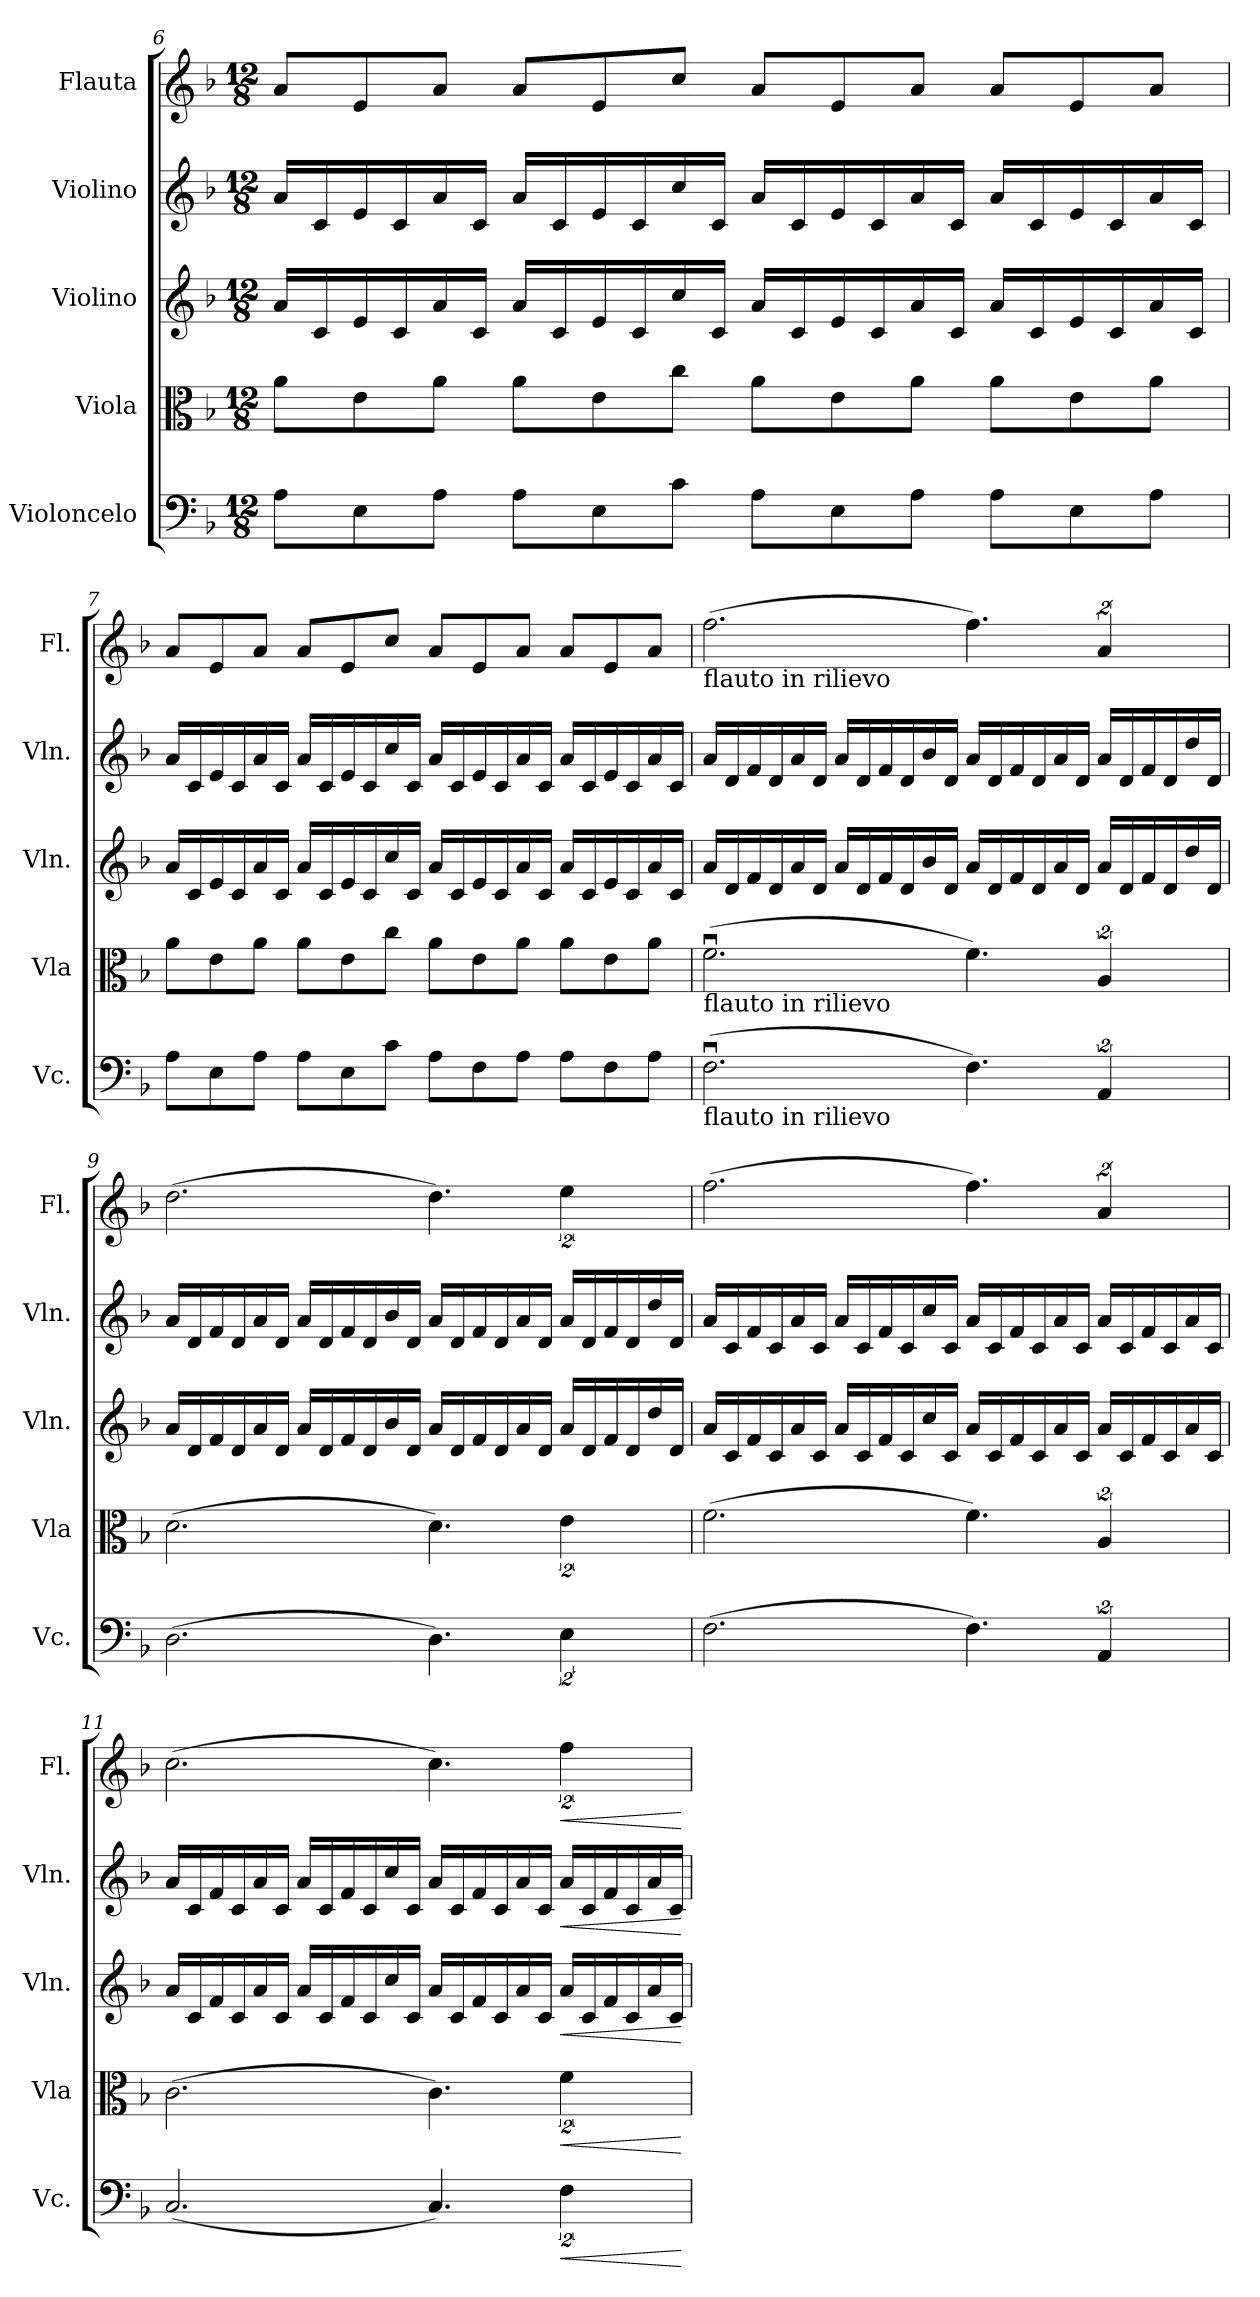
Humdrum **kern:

**kern	**dynam	**kern	**dynam	**kern	**dynam	**kern	**dynam	**kern	**dynam
*part5	*part5	*part4	*part4	*part3	*part3	*part2	*part2	*part1	*part1
*staff5	*staff5	*staff4	*staff4	*staff3	*staff3	*staff2	*staff2	*staff1	*staff1
*I"Violoncelo	*	*I"Viola	*	*I"Violino	*	*I"Violino	*	*I"Flauta	*
*I'Vc.	*	*I'Vla	*	*I'Vln.	*	*I'Vln.	*	*I'Fl.	*
!!LO:LB:g=z
*clefF4	*	*clefC3	*	*clefG2	*	*clefG2	*	*clefG2	*
*k[b-]	*	*k[b-]	*	*k[b-]	*	*k[b-]	*	*k[b-]	*
*M12/8	*	*M12/8	*	*M12/8	*	*M12/8	*	*M12/8	*
=6	=6	=6	=6	=6	=6	=6	=6	=6	=6
8A\L	.	8a\L	.	16a/LL	.	16a/LL	.	8a/L	.
.	.	.	.	16c/	.	16c/	.	.	.
8E\	.	8e\	.	16e/	.	16e/	.	8e/	.
.	.	.	.	16c/	.	16c/	.	.	.
8A\J	.	8a\J	.	16a/	.	16a/	.	8a/J	.
.	.	.	.	16c/JJ	.	16c/JJ	.	.	.
8A\L	.	8a\L	.	16a/LL	.	16a/LL	.	8a/L	.
.	.	.	.	16c/	.	16c/	.	.	.
8E\	.	8e\	.	16e/	.	16e/	.	8e/	.
.	.	.	.	16c/	.	16c/	.	.	.
8c\J	.	8cc\J	.	16cc/	.	16cc/	.	8cc/J	.
.	.	.	.	16c/JJ	.	16c/JJ	.	.	.
8A\L	.	8a\L	.	16a/LL	.	16a/LL	.	8a/L	.
.	.	.	.	16c/	.	16c/	.	.	.
8E\	.	8e\	.	16e/	.	16e/	.	8e/	.
.	.	.	.	16c/	.	16c/	.	.	.
8A\J	.	8a\J	.	16a/	.	16a/	.	8a/J	.
.	.	.	.	16c/JJ	.	16c/JJ	.	.	.
8A\L	.	8a\L	.	16a/LL	.	16a/LL	.	8a/L	.
.	.	.	.	16c/	.	16c/	.	.	.
8E\	.	8e\	.	16e/	.	16e/	.	8e/	.
.	.	.	.	16c/	.	16c/	.	.	.
8A\J	.	8a\J	.	16a/	.	16a/	.	8a/J	.
.	.	.	.	16c/JJ	.	16c/JJ	.	.	.
=7	=7	=7	=7	=7	=7	=7	=7	=7	=7
8A\L	.	8a\L	.	16a/LL	.	16a/LL	.	8a/L	.
.	.	.	.	16c/	.	16c/	.	.	.
8E\	.	8e\	.	16e/	.	16e/	.	8e/	.
.	.	.	.	16c/	.	16c/	.	.	.
8A\J	.	8a\J	.	16a/	.	16a/	.	8a/J	.
.	.	.	.	16c/JJ	.	16c/JJ	.	.	.
8A\L	.	8a\L	.	16a/LL	.	16a/LL	.	8a/L	.
.	.	.	.	16c/	.	16c/	.	.	.
8E\	.	8e\	.	16e/	.	16e/	.	8e/	.
.	.	.	.	16c/	.	16c/	.	.	.
8c\J	.	8cc\J	.	16cc/	.	16cc/	.	8cc/J	.
.	.	.	.	16c/JJ	.	16c/JJ	.	.	.
8A\L	.	8a\L	.	16a/LL	.	16a/LL	.	8a/L	.
.	.	.	.	16c/	.	16c/	.	.	.
8F\	.	8e\	.	16e/	.	16e/	.	8e/	.
.	.	.	.	16c/	.	16c/	.	.	.
8A\J	.	8a\J	.	16a/	.	16a/	.	8a/J	.
.	.	.	.	16c/JJ	.	16c/JJ	.	.	.
8A\L	.	8a\L	.	16a/LL	.	16a/LL	.	8a/L	.
.	.	.	.	16c/	.	16c/	.	.	.
8F\	.	8e\	.	16e/	.	16e/	.	8e/	.
.	.	.	.	16c/	.	16c/	.	.	.
8A\J	.	8a\J	.	16a/	.	16a/	.	8a/J	.
.	.	.	.	16c/JJ	.	16c/JJ	.	.	.
!!LO:PB:g=z
=8	=8	=8	=8	=8	=8	=8	=8	=8	=8
!	!	!	!	!	!	!	!	!LO:TX:b:t=flauto in rilievo	!
!	!	!LO:TX:b:t=flauto in rilievo	!	!	!	!	!	!	!
!LO:TX:b:t=flauto in rilievo	!	!	!	!	!	!	!	!	!
(2.Fu\	.	(2.fu\	.	16a/LL	.	16a/LL	.	(2.ff\	.
.	.	.	.	16d/	.	16d/	.	.	.
.	.	.	.	16f/	.	16f/	.	.	.
.	.	.	.	16d/	.	16d/	.	.	.
.	.	.	.	16a/	.	16a/	.	.	.
.	.	.	.	16d/JJ	.	16d/JJ	.	.	.
.	.	.	.	16a/LL	.	16a/LL	.	.	.
.	.	.	.	16d/	.	16d/	.	.	.
.	.	.	.	16f/	.	16f/	.	.	.
.	.	.	.	16d/	.	16d/	.	.	.
.	.	.	.	16b-/	.	16b-/	.	.	.
.	.	.	.	16d/JJ	.	16d/JJ	.	.	.
4.F\)	.	4.f\)	.	16a/LL	.	16a/LL	.	4.ff\)	.
.	.	.	.	16d/	.	16d/	.	.	.
.	.	.	.	16f/	.	16f/	.	.	.
.	.	.	.	16d/	.	16d/	.	.	.
.	.	.	.	16a/	.	16a/	.	.	.
.	.	.	.	16d/JJ	.	16d/JJ	.	.	.
8%3AA/	.	8%3A/	.	16a/LL	.	16a/LL	.	8%3a/	.
.	.	.	.	16d/	.	16d/	.	.	.
.	.	.	.	16f/	.	16f/	.	.	.
.	.	.	.	16d/	.	16d/	.	.	.
.	.	.	.	16dd/	.	16dd/	.	.	.
.	.	.	.	16d/JJ	.	16d/JJ	.	.	.
=9	=9	=9	=9	=9	=9	=9	=9	=9	=9
(2.D\	.	(2.d\	.	16a/LL	.	16a/LL	.	(2.dd\	.
.	.	.	.	16d/	.	16d/	.	.	.
.	.	.	.	16f/	.	16f/	.	.	.
.	.	.	.	16d/	.	16d/	.	.	.
.	.	.	.	16a/	.	16a/	.	.	.
.	.	.	.	16d/JJ	.	16d/JJ	.	.	.
.	.	.	.	16a/LL	.	16a/LL	.	.	.
.	.	.	.	16d/	.	16d/	.	.	.
.	.	.	.	16f/	.	16f/	.	.	.
.	.	.	.	16d/	.	16d/	.	.	.
.	.	.	.	16b-/	.	16b-/	.	.	.
.	.	.	.	16d/JJ	.	16d/JJ	.	.	.
4.D\)	.	4.d\)	.	16a/LL	.	16a/LL	.	4.dd\)	.
.	.	.	.	16d/	.	16d/	.	.	.
.	.	.	.	16f/	.	16f/	.	.	.
.	.	.	.	16d/	.	16d/	.	.	.
.	.	.	.	16a/	.	16a/	.	.	.
.	.	.	.	16d/JJ	.	16d/JJ	.	.	.
8%3E\	.	8%3e\	.	16a/LL	.	16a/LL	.	8%3ee\	.
.	.	.	.	16d/	.	16d/	.	.	.
.	.	.	.	16f/	.	16f/	.	.	.
.	.	.	.	16d/	.	16d/	.	.	.
.	.	.	.	16dd/	.	16dd/	.	.	.
.	.	.	.	16d/JJ	.	16d/JJ	.	.	.
!!LO:LB:g=z
=10	=10	=10	=10	=10	=10	=10	=10	=10	=10
(2.F\	.	(2.f\	.	16a/LL	.	16a/LL	.	(2.ff\	.
.	.	.	.	16c/	.	16c/	.	.	.
.	.	.	.	16f/	.	16f/	.	.	.
.	.	.	.	16c/	.	16c/	.	.	.
.	.	.	.	16a/	.	16a/	.	.	.
.	.	.	.	16c/JJ	.	16c/JJ	.	.	.
.	.	.	.	16a/LL	.	16a/LL	.	.	.
.	.	.	.	16c/	.	16c/	.	.	.
.	.	.	.	16f/	.	16f/	.	.	.
.	.	.	.	16c/	.	16c/	.	.	.
.	.	.	.	16cc/	.	16cc/	.	.	.
.	.	.	.	16c/JJ	.	16c/JJ	.	.	.
4.F\)	.	4.f\)	.	16a/LL	.	16a/LL	.	4.ff\)	.
.	.	.	.	16c/	.	16c/	.	.	.
.	.	.	.	16f/	.	16f/	.	.	.
.	.	.	.	16c/	.	16c/	.	.	.
.	.	.	.	16a/	.	16a/	.	.	.
.	.	.	.	16c/JJ	.	16c/JJ	.	.	.
8%3AA/	.	8%3A/	.	16a/LL	.	16a/LL	.	8%3a/	.
.	.	.	.	16c/	.	16c/	.	.	.
.	.	.	.	16f/	.	16f/	.	.	.
.	.	.	.	16c/	.	16c/	.	.	.
.	.	.	.	16a/	.	16a/	.	.	.
.	.	.	.	16c/JJ	.	16c/JJ	.	.	.
=11	=11	=11	=11	=11	=11	=11	=11	=11	=11
(2.C/	.	(2.c\	.	16a/LL	.	16a/LL	.	(2.cc\	.
.	.	.	.	16c/	.	16c/	.	.	.
.	.	.	.	16f/	.	16f/	.	.	.
.	.	.	.	16c/	.	16c/	.	.	.
.	.	.	.	16a/	.	16a/	.	.	.
.	.	.	.	16c/JJ	.	16c/JJ	.	.	.
.	.	.	.	16a/LL	.	16a/LL	.	.	.
.	.	.	.	16c/	.	16c/	.	.	.
.	.	.	.	16f/	.	16f/	.	.	.
.	.	.	.	16c/	.	16c/	.	.	.
.	.	.	.	16cc/	.	16cc/	.	.	.
.	.	.	.	16c/JJ	.	16c/JJ	.	.	.
4.C/)	.	4.c\)	.	16a/LL	.	16a/LL	.	4.cc\)	.
.	.	.	.	16c/	.	16c/	.	.	.
.	.	.	.	16f/	.	16f/	.	.	.
.	.	.	.	16c/	.	16c/	.	.	.
.	.	.	.	16a/	.	16a/	.	.	.
.	.	.	.	16c/JJ	.	16c/JJ	.	.	.
!	!LO:HP:b	!	!LO:HP:b	!	!LO:HP:b	!	!LO:HP:b	!	!LO:HP:b
8%3F\	<	8%3f\	<	16a/LL	<	16a/LL	<	8%3ff\	<
.	.	.	.	16c/	.	16c/	.	.	.
.	.	.	.	16f/	.	16f/	.	.	.
.	.	.	.	16c/	.	16c/	.	.	.
.	.	.	.	16a/	.	16a/	.	.	.
.	.	.	.	16c/JJ	.	16c/JJ	.	.	.
.	[	.	[	.	[	.	[	.	[
=	=	=	=	=	=	=	=	=	=
*-	*-	*-	*-	*-	*-	*-	*-	*-	*-
